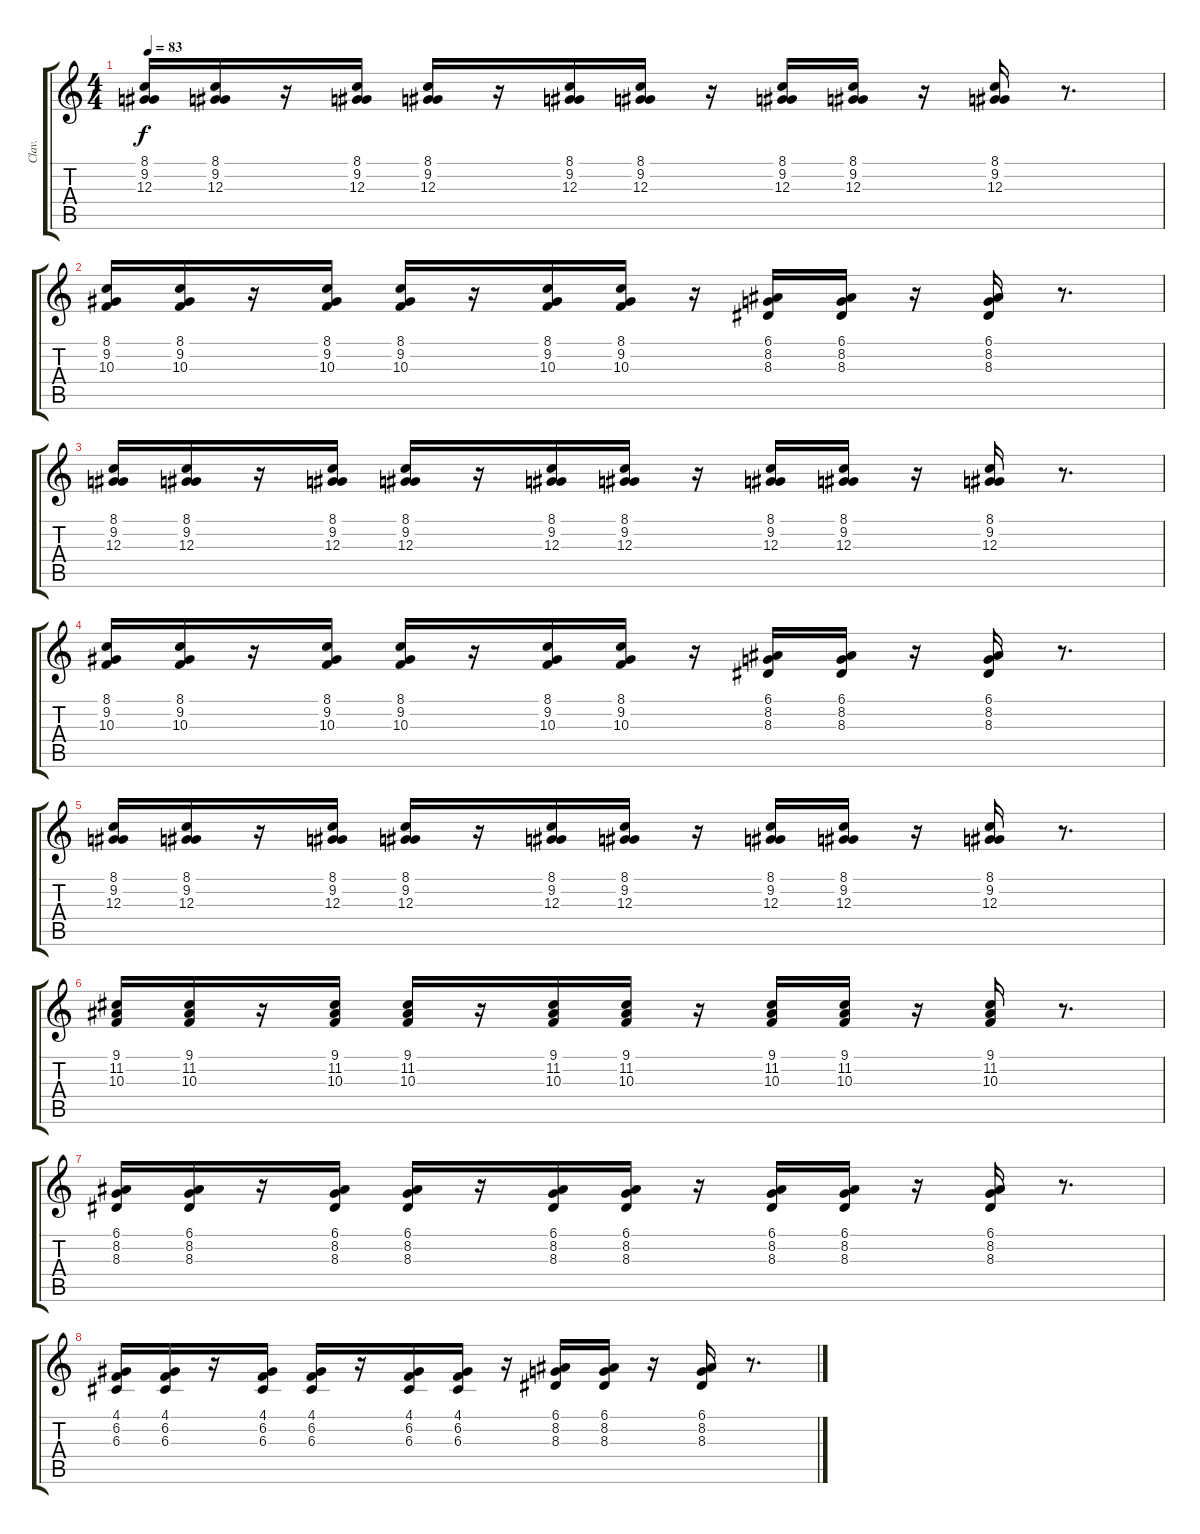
\track ("Clav." "Clav.") {instrument clavinet}
\staff {score tabs}
\tuning (E4 B3 G3 D3 A2 E2) {hide}
\ts (4 4)
\tempo 83
\clef g2
\ks c
(8.1 9.2 12.3).16{dy f} (8.1 9.2 12.3).16 r.16 (8.1 9.2 12.3).16 (8.1 9.2 12.3).16 r.16 (8.1 9.2 12.3).16 (8.1 9.2 12.3).16 r.16 (8.1 9.2 12.3).16 (8.1 9.2 12.3).16 r.16 (8.1 9.2 12.3).16 r.8{d} |
(8.1 9.2 10.3).16 (8.1 9.2 10.3).16 r.16 (8.1 9.2 10.3).16 (8.1 9.2 10.3).16 r.16 (8.1 9.2 10.3).16 (8.1 9.2 10.3).16 r.16 (6.1 8.2 8.3).16 (6.1 8.2 8.3).16 r.16 (6.1 8.2 8.3).16 r.8{d} |
(8.1 9.2 12.3).16 (8.1 9.2 12.3).16 r.16 (8.1 9.2 12.3).16 (8.1 9.2 12.3).16 r.16 (8.1 9.2 12.3).16 (8.1 9.2 12.3).16 r.16 (8.1 9.2 12.3).16 (8.1 9.2 12.3).16 r.16 (8.1 9.2 12.3).16 r.8{d} |
(8.1 9.2 10.3).16 (8.1 9.2 10.3).16 r.16 (8.1 9.2 10.3).16 (8.1 9.2 10.3).16 r.16 (8.1 9.2 10.3).16 (8.1 9.2 10.3).16 r.16 (6.1 8.2 8.3).16 (6.1 8.2 8.3).16 r.16 (6.1 8.2 8.3).16 r.8{d} |
(8.1 9.2 12.3).16 (8.1 9.2 12.3).16 r.16 (8.1 9.2 12.3).16 (8.1 9.2 12.3).16 r.16 (8.1 9.2 12.3).16 (8.1 9.2 12.3).16 r.16 (8.1 9.2 12.3).16 (8.1 9.2 12.3).16 r.16 (8.1 9.2 12.3).16 r.8{d} |
(9.1 11.2 10.3).16 (9.1 11.2 10.3).16 r.16 (9.1 11.2 10.3).16 (9.1 11.2 10.3).16 r.16 (9.1 11.2 10.3).16 (9.1 11.2 10.3).16 r.16 (9.1 11.2 10.3).16 (9.1 11.2 10.3).16 r.16 (9.1 11.2 10.3).16 r.8{d} |
(6.1 8.2 8.3).16 (6.1 8.2 8.3).16 r.16 (6.1 8.2 8.3).16 (6.1 8.2 8.3).16 r.16 (6.1 8.2 8.3).16 (6.1 8.2 8.3).16 r.16 (6.1 8.2 8.3).16 (6.1 8.2 8.3).16 r.16 (6.1 8.2 8.3).16 r.8{d} |
(4.1 6.2 6.3).16 (4.1 6.2 6.3).16 r.16 (4.1 6.2 6.3).16 (4.1 6.2 6.3).16 r.16 (4.1 6.2 6.3).16 (4.1 6.2 6.3).16 r.16 (6.1 8.2 8.3).16 (6.1 8.2 8.3).16 r.16 (6.1 8.2 8.3).16 r.8{d}
